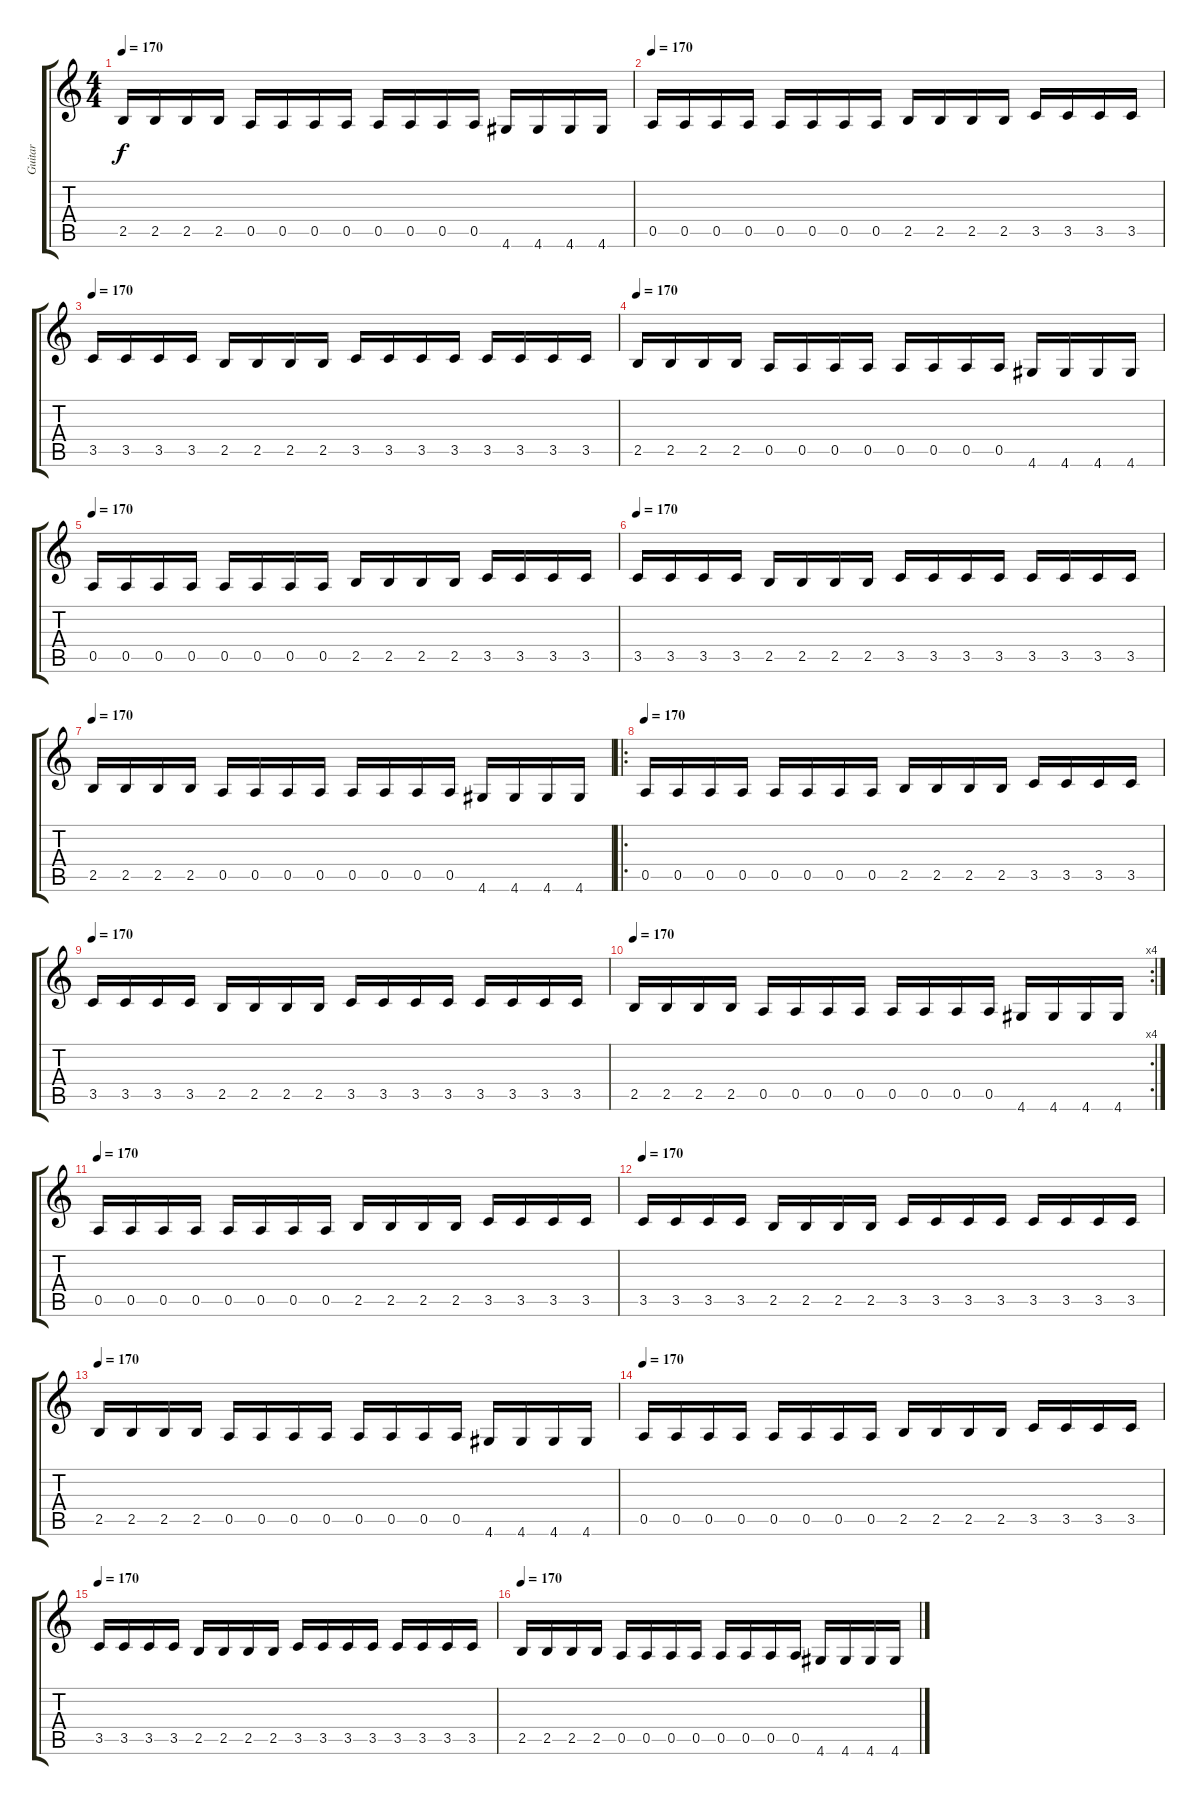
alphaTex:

\track ("Guitar" "Guitar") {instrument distortionguitar}
\staff {score tabs}
\tuning (E4 B3 G3 D3 A2 E2) {hide}
\ts (4 4)
\tempo 170
\clef g2
\ks c
2.5.16{dy f} 2.5.16 2.5.16 2.5.16 0.5.16 0.5.16 0.5.16 0.5.16 0.5.16 0.5.16 0.5.16 0.5.16 4.6.16 4.6.16 4.6.16 4.6.16 |
\tempo 170
0.5.16 0.5.16 0.5.16 0.5.16 0.5.16 0.5.16 0.5.16 0.5.16 2.5.16 2.5.16 2.5.16 2.5.16 3.5.16 3.5.16 3.5.16 3.5.16 |
\tempo 170
3.5.16 3.5.16 3.5.16 3.5.16 2.5.16 2.5.16 2.5.16 2.5.16 3.5.16 3.5.16 3.5.16 3.5.16 3.5.16 3.5.16 3.5.16 3.5.16 |
\tempo 170
2.5.16 2.5.16 2.5.16 2.5.16 0.5.16 0.5.16 0.5.16 0.5.16 0.5.16 0.5.16 0.5.16 0.5.16 4.6.16 4.6.16 4.6.16 4.6.16 |
\tempo 170
0.5.16 0.5.16 0.5.16 0.5.16 0.5.16 0.5.16 0.5.16 0.5.16 2.5.16 2.5.16 2.5.16 2.5.16 3.5.16 3.5.16 3.5.16 3.5.16 |
\tempo 170
3.5.16 3.5.16 3.5.16 3.5.16 2.5.16 2.5.16 2.5.16 2.5.16 3.5.16 3.5.16 3.5.16 3.5.16 3.5.16 3.5.16 3.5.16 3.5.16 |
\tempo 170
2.5.16 2.5.16 2.5.16 2.5.16 0.5.16 0.5.16 0.5.16 0.5.16 0.5.16 0.5.16 0.5.16 0.5.16 4.6.16 4.6.16 4.6.16 4.6.16 |
\ro
\tempo 170
0.5.16 0.5.16 0.5.16 0.5.16 0.5.16 0.5.16 0.5.16 0.5.16 2.5.16 2.5.16 2.5.16 2.5.16 3.5.16 3.5.16 3.5.16 3.5.16 |
\tempo 170
3.5.16 3.5.16 3.5.16 3.5.16 2.5.16 2.5.16 2.5.16 2.5.16 3.5.16 3.5.16 3.5.16 3.5.16 3.5.16 3.5.16 3.5.16 3.5.16 |
\rc 4
\tempo 170
2.5.16 2.5.16 2.5.16 2.5.16 0.5.16 0.5.16 0.5.16 0.5.16 0.5.16 0.5.16 0.5.16 0.5.16 4.6.16 4.6.16 4.6.16 4.6.16 |
\tempo 170
0.5.16 0.5.16 0.5.16 0.5.16 0.5.16 0.5.16 0.5.16 0.5.16 2.5.16 2.5.16 2.5.16 2.5.16 3.5.16 3.5.16 3.5.16 3.5.16 |
\tempo 170
3.5.16 3.5.16 3.5.16 3.5.16 2.5.16 2.5.16 2.5.16 2.5.16 3.5.16 3.5.16 3.5.16 3.5.16 3.5.16 3.5.16 3.5.16 3.5.16 |
\tempo 170
2.5.16 2.5.16 2.5.16 2.5.16 0.5.16 0.5.16 0.5.16 0.5.16 0.5.16 0.5.16 0.5.16 0.5.16 4.6.16 4.6.16 4.6.16 4.6.16 |
\tempo 170
0.5.16 0.5.16 0.5.16 0.5.16 0.5.16 0.5.16 0.5.16 0.5.16 2.5.16 2.5.16 2.5.16 2.5.16 3.5.16 3.5.16 3.5.16 3.5.16 |
\tempo 170
3.5.16 3.5.16 3.5.16 3.5.16 2.5.16 2.5.16 2.5.16 2.5.16 3.5.16 3.5.16 3.5.16 3.5.16 3.5.16 3.5.16 3.5.16 3.5.16 |
\tempo 170
2.5.16 2.5.16 2.5.16 2.5.16 0.5.16 0.5.16 0.5.16 0.5.16 0.5.16 0.5.16 0.5.16 0.5.16 4.6.16 4.6.16 4.6.16 4.6.16
